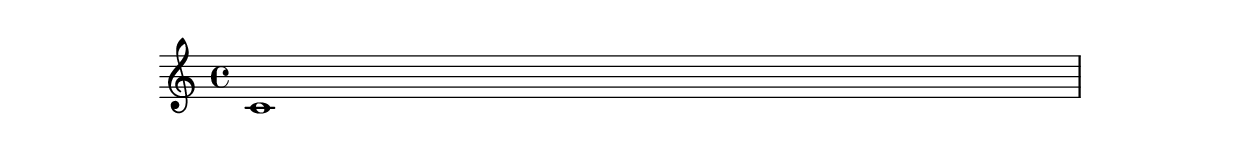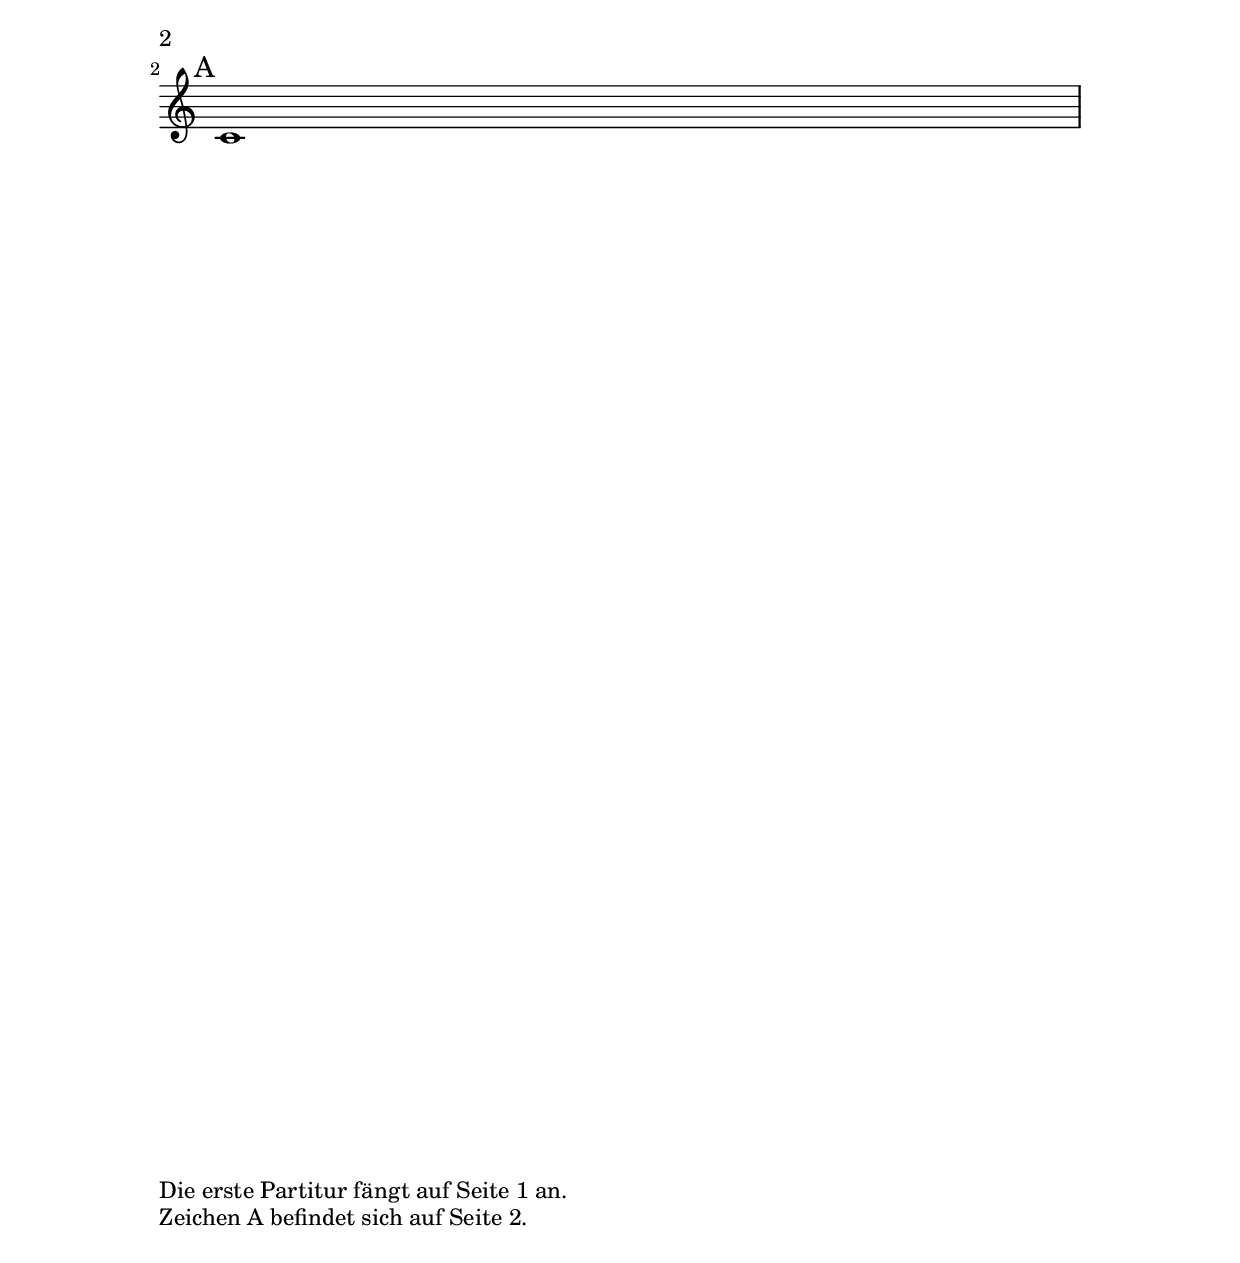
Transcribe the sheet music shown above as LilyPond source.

%% Generated by lilypond-book.py
%% Options: [exampleindent=10.16\mm,indent=0\mm,line-width=160\mm]
\include "lilypond-book-preamble.ly"


% ****************************************************************
% Start cut-&-pastable-section
% ****************************************************************



\paper {
  indent = 0\mm
  line-width = 160\mm
  % offset the left padding, also add 1mm as lilypond creates cropped
  % images with a little space on the right
  line-width = #(- line-width (* mm  3.000000) (* mm 1))
}

\layout {
  
}





% ****************************************************************
% ly snippet:
% ****************************************************************
\sourcefileline 1503
\header { tagline = ##f }
\book {
  \label #'ErstePartitur
  \score {
    {
      c'1
      \pageBreak \mark A \label #'ZeichenA
      c'1
    }
  }
  \markup { Die erste Partitur fängt auf
            Seite \page-ref #'ErstePartitur "0" "?" an.}
  \markup { Zeichen A befindet sich auf Seite
            \concat { \page-ref #'ZeichenA "0" "?" . } }
}



% ****************************************************************
% end ly snippet
% ****************************************************************
